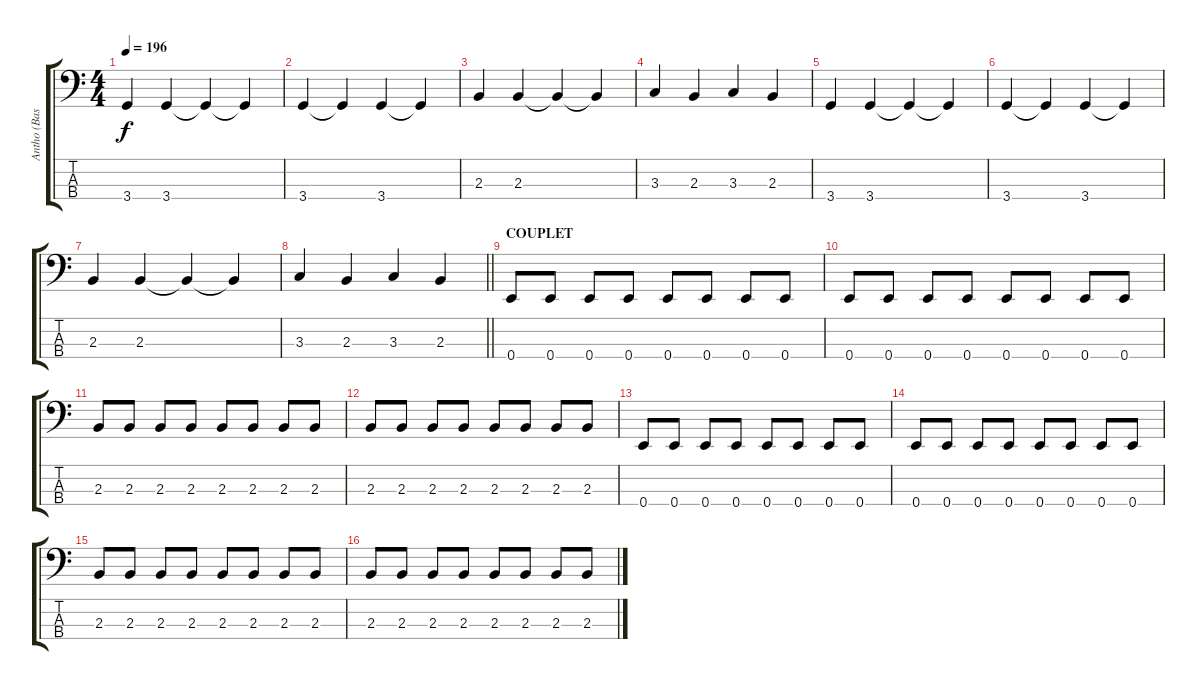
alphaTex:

\track ("Antho (Basse)" "Antho (Bas") {instrument electricbassfinger}
\staff {score tabs}
\tuning (G2 D2 A1 E1) {hide}
\ts (4 4)
\tempo 196
\clef f4
\ks c
3.4.4{dy f} 3.4.4 3.4{t}.4 3.4{t}.4 |
3.4.4 3.4{t}.4 3.4.4 3.4{t}.4 |
2.3.4 2.3.4 2.3{t}.4 2.3{t}.4 |
3.3.4 2.3.4 3.3.4 2.3.4 |
3.4.4 3.4.4 3.4{t}.4 3.4{t}.4 |
3.4.4 3.4{t}.4 3.4.4 3.4{t}.4 |
2.3.4 2.3.4 2.3{t}.4 2.3{t}.4 |
\barLineRight lightlight
3.3.4 2.3.4 3.3.4 2.3.4 |
\section ("" "COUPLET")
0.4.8 0.4.8 0.4.8 0.4.8 0.4.8 0.4.8 0.4.8 0.4.8 |
0.4.8 0.4.8 0.4.8 0.4.8 0.4.8 0.4.8 0.4.8 0.4.8 |
2.3.8 2.3.8 2.3.8 2.3.8 2.3.8 2.3.8 2.3.8 2.3.8 |
2.3.8 2.3.8 2.3.8 2.3.8 2.3.8 2.3.8 2.3.8 2.3.8 |
0.4.8 0.4.8 0.4.8 0.4.8 0.4.8 0.4.8 0.4.8 0.4.8 |
0.4.8 0.4.8 0.4.8 0.4.8 0.4.8 0.4.8 0.4.8 0.4.8 |
2.3.8 2.3.8 2.3.8 2.3.8 2.3.8 2.3.8 2.3.8 2.3.8 |
2.3.8 2.3.8 2.3.8 2.3.8 2.3.8 2.3.8 2.3.8 2.3.8
